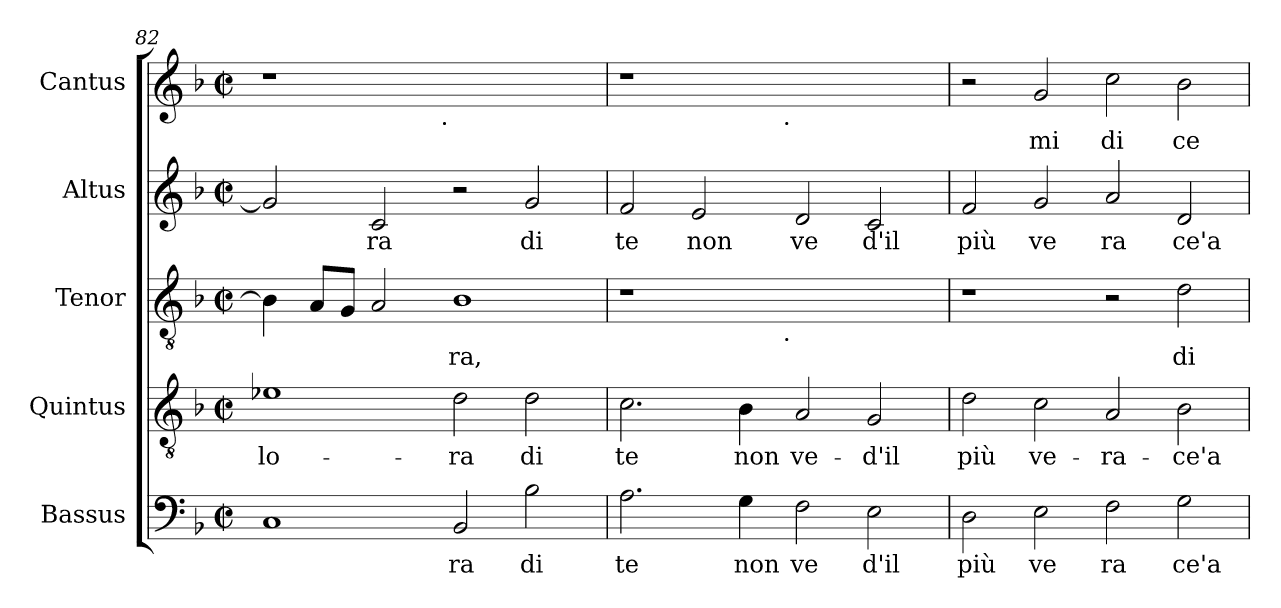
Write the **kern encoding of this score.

**kern	**text	**kern	**text	**kern	**text	**kern	**text	**kern	**text
*part5	*part5	*part4	*part4	*part3	*part3	*part2	*part2	*part1	*part1
*staff5	*staff5	*staff4	*staff4	*staff3	*staff3	*staff2	*staff2	*staff1	*staff1
*I"Bassus	*	*I"Quintus	*	*I"Tenor	*	*I"Altus	*	*I"Cantus	*
*clefF4	*	*clefGv2	*	*clefGv2	*	*clefG2	*	*clefG2	*
*k[b-]	*	*k[b-]	*	*k[b-]	*	*k[b-]	*	*k[b-]	*
*F:	*	*F:	*	*F:	*	*F:	*	*F:	*
*M2/2	*	*M2/2	*	*M2/2	*	*M2/2	*	*M2/2	*
*met(c|)	*	*met(c|)	*	*met(c|)	*	*met(c|)	*	*met(c|)	*
=82	=82	=82	=82	=82	=82	=82	=82	=82	=82
!	!LO:LY:b:cj	!	!LO:LY:b	!	!LO:LY:b:cj	!	!LO:LY:b	!	!
*	*	*	*	*	*	*	*	*^	*
1C	.	1e-	-lo-	4B-\]	--	2g/]	.	1r	2ryy	.
!	!	!	!	!	!LO:LY:b:cj	!	!	!	!	!
.	.	.	.	8A/L	--	.	.	.	.	.
!	!	!	!	!	!LO:LY:b:cj	!	!	!	!	!
.	.	.	.	8G/J	--	.	.	.	.	.
!	!	!	!	!	!LO:LY:b:cj	!	!LO:LY:b	!	!	!
.	.	.	.	2A/	--	2c/	ra	.	4...ryy	.
!	!	!	!	!	!	!	!	!	!LO:TX:b:t=.	!
.	.	.	.	.	.	.	.	.	1ryy	.
!	!LO:LY:b:cj	!	!LO:LY:b	!	!LO:LY:b:cj	!	!	!	!	!
2BB-/	ra	2d\	-ra	1B-	-ra,	2r	.	1ryy	.	.
!	!LO:LY:b:cj	!	!LO:LY:b	!	!	!	!LO:LY:b	!	!	!
2B-\	di	2d\	di	.	.	2g/	di	.	.	.
.	.	.	.	.	.	.	.	.	32ryy	.
=83	=83	=83	=83	=83	=83	=83	=83	=83	=83	=83
!	!LO:LY:b:cj	!	!LO:LY:b	!	!	!	!LO:LY:b	!	!	!
*	*	*	*	*^	*	*	*	*	*	*
2.A\	te	2.c\	te	1r	2ryy	.	2f/	te	1r	2ryy	.
!	!	!	!	!	!	!	!	!LO:LY:b	!	!	!
.	.	.	.	.	4...ryy	.	2e/	non	.	4...ryy	.
!	!LO:LY:b:cj	!	!LO:LY:b	!	!	!	!	!	!	!	!
4G\	non	4B-\	non	.	.	.	.	.	.	.	.
!	!	!	!	!	!	!	!	!	!	!LO:TX:b:t=.	!
!	!	!	!	!	!LO:TX:b:t=.	!	!	!	!	!	!
.	.	.	.	.	1ryy	.	.	.	.	1ryy	.
!	!LO:LY:b:cj	!	!LO:LY:b	!	!	!	!	!LO:LY:b	!	!	!
2F\	ve	2A/	ve-	1ryy	.	.	2d/	ve	1ryy	.	.
!	!LO:LY:b:cj	!	!LO:LY:b	!	!	!	!	!LO:LY:b	!	!	!
2E\	d'il	2G/	-d'il	.	.	.	2c/	d'il	.	.	.
.	.	.	.	.	32ryy	.	.	.	.	32ryy	.
=84	=84	=84	=84	=84	=84	=84	=84	=84	=84	=84	=84
!	!LO:LY:b:cj	!	!LO:LY:b	!	!	!	!	!LO:LY:b	!	!	!
*	*	*	*	*v	*v	*	*	*	*v	*v	*
2D\	più	2d\	più	1r	.	2f/	più	2r	.
!	!LO:LY:b:cj	!	!LO:LY:b	!	!	!	!LO:LY:b	!	!LO:LY:b:cj
2E\	ve	2c\	ve-	.	.	2g/	ve	2g/	mi
!	!LO:LY:b:cj	!	!LO:LY:b	!	!	!	!LO:LY:b	!	!LO:LY:b:cj
2F\	ra	2A/	-ra-	2r	.	2a/	ra	2cc\	di
!	!LO:LY:b:cj	!	!LO:LY:b	!	!LO:LY:b:cj	!	!LO:LY:b	!	!LO:LY:b:cj
2G\	ce'a	2B-\	-ce'a-	2d\	di	2d/	ce'a	2b-\	ce
=	=	=	=	=	=	=	=	=	=
*-	*-	*-	*-	*-	*-	*-	*-	*-	*-
